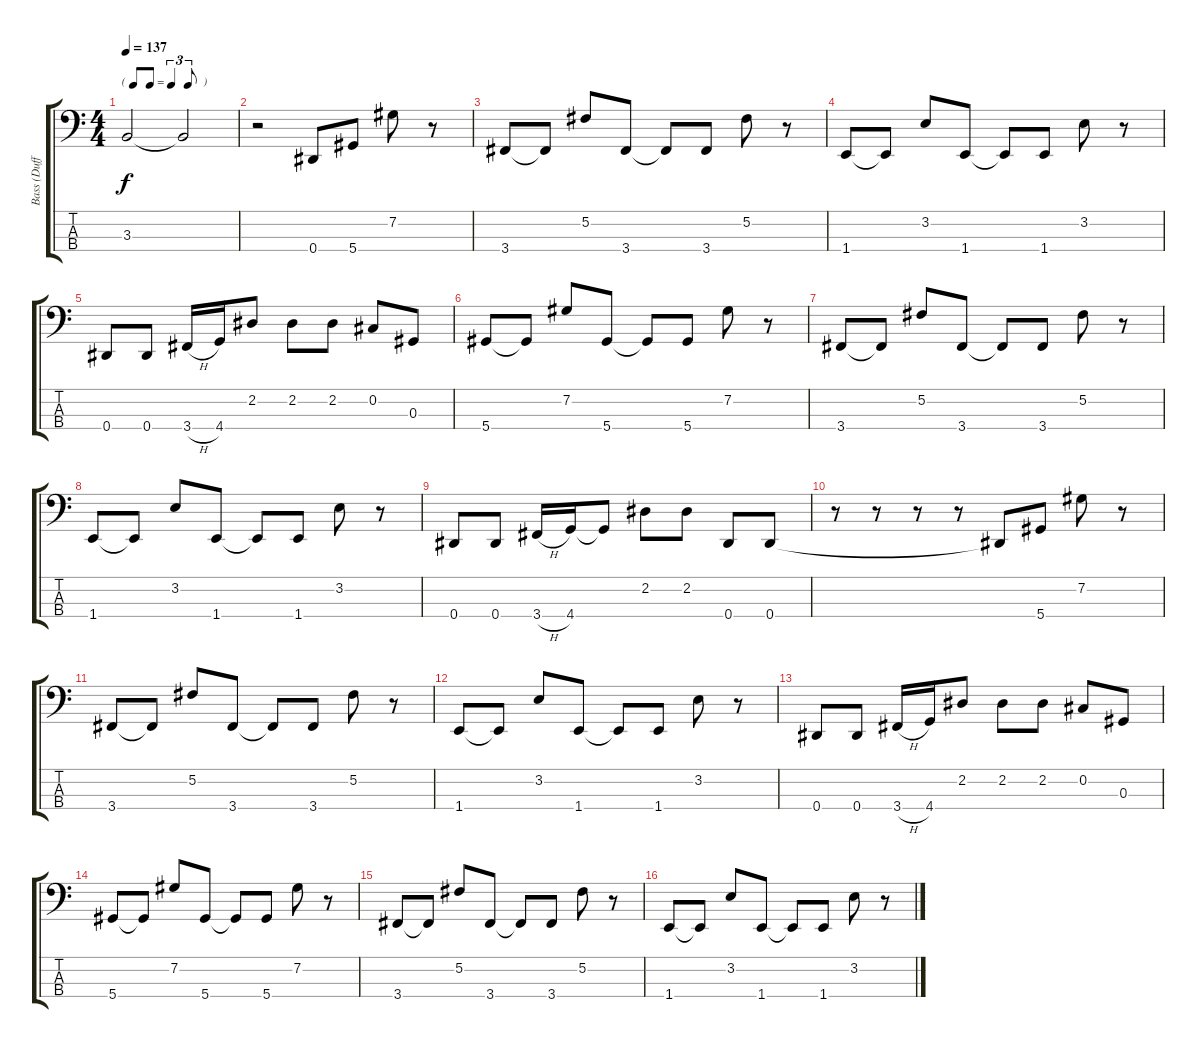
\track ("Bass (Duff)" "Bass (Duff") {instrument electricbassfinger}
\staff {score tabs}
\tuning (Gb2 Db2 Ab1 Eb1) {hide}
\ts (4 4)
\tf triplet8th
\tempo 137
\clef f4
\ks c
3.3.2{dy f} 3.3{t}.2 |
r.2 0.4.8 5.4.8 7.2.8 r.8 |
3.4.8 3.4{t}.8 5.2.8 3.4.8 3.4{t}.8 3.4.8 5.2.8 r.8 |
1.4.8 1.4{t}.8 3.2.8 1.4.8 1.4{t}.8 1.4.8 3.2.8 r.8 |
0.4.8 0.4.8 3.4{h}.16 4.4.16 2.2.8 2.2.8 2.2.8 0.2.8 0.3.8 |
5.4.8 5.4{t}.8 7.2.8 5.4.8 5.4{t}.8 5.4.8 7.2.8 r.8 |
3.4.8 3.4{t}.8 5.2.8 3.4.8 3.4{t}.8 3.4.8 5.2.8 r.8 |
1.4.8 1.4{t}.8 3.2.8 1.4.8 1.4{t}.8 1.4.8 3.2.8 r.8 |
0.4.8 0.4.8 3.4{h}.16 4.4.16 4.4{t}.8 2.2.8 2.2.8 0.4.8 0.4.8 |
r.8 r.8 r.8 r.8 0.4{t}.8 5.4.8 7.2.8 r.8 |
3.4.8 3.4{t}.8 5.2.8 3.4.8 3.4{t}.8 3.4.8 5.2.8 r.8 |
1.4.8 1.4{t}.8 3.2.8 1.4.8 1.4{t}.8 1.4.8 3.2.8 r.8 |
0.4.8 0.4.8 3.4{h}.16 4.4.16 2.2.8 2.2.8 2.2.8 0.2.8 0.3.8 |
5.4.8 5.4{t}.8 7.2.8 5.4.8 5.4{t}.8 5.4.8 7.2.8 r.8 |
3.4.8 3.4{t}.8 5.2.8 3.4.8 3.4{t}.8 3.4.8 5.2.8 r.8 |
1.4.8 1.4{t}.8 3.2.8 1.4.8 1.4{t}.8 1.4.8 3.2.8 r.8
